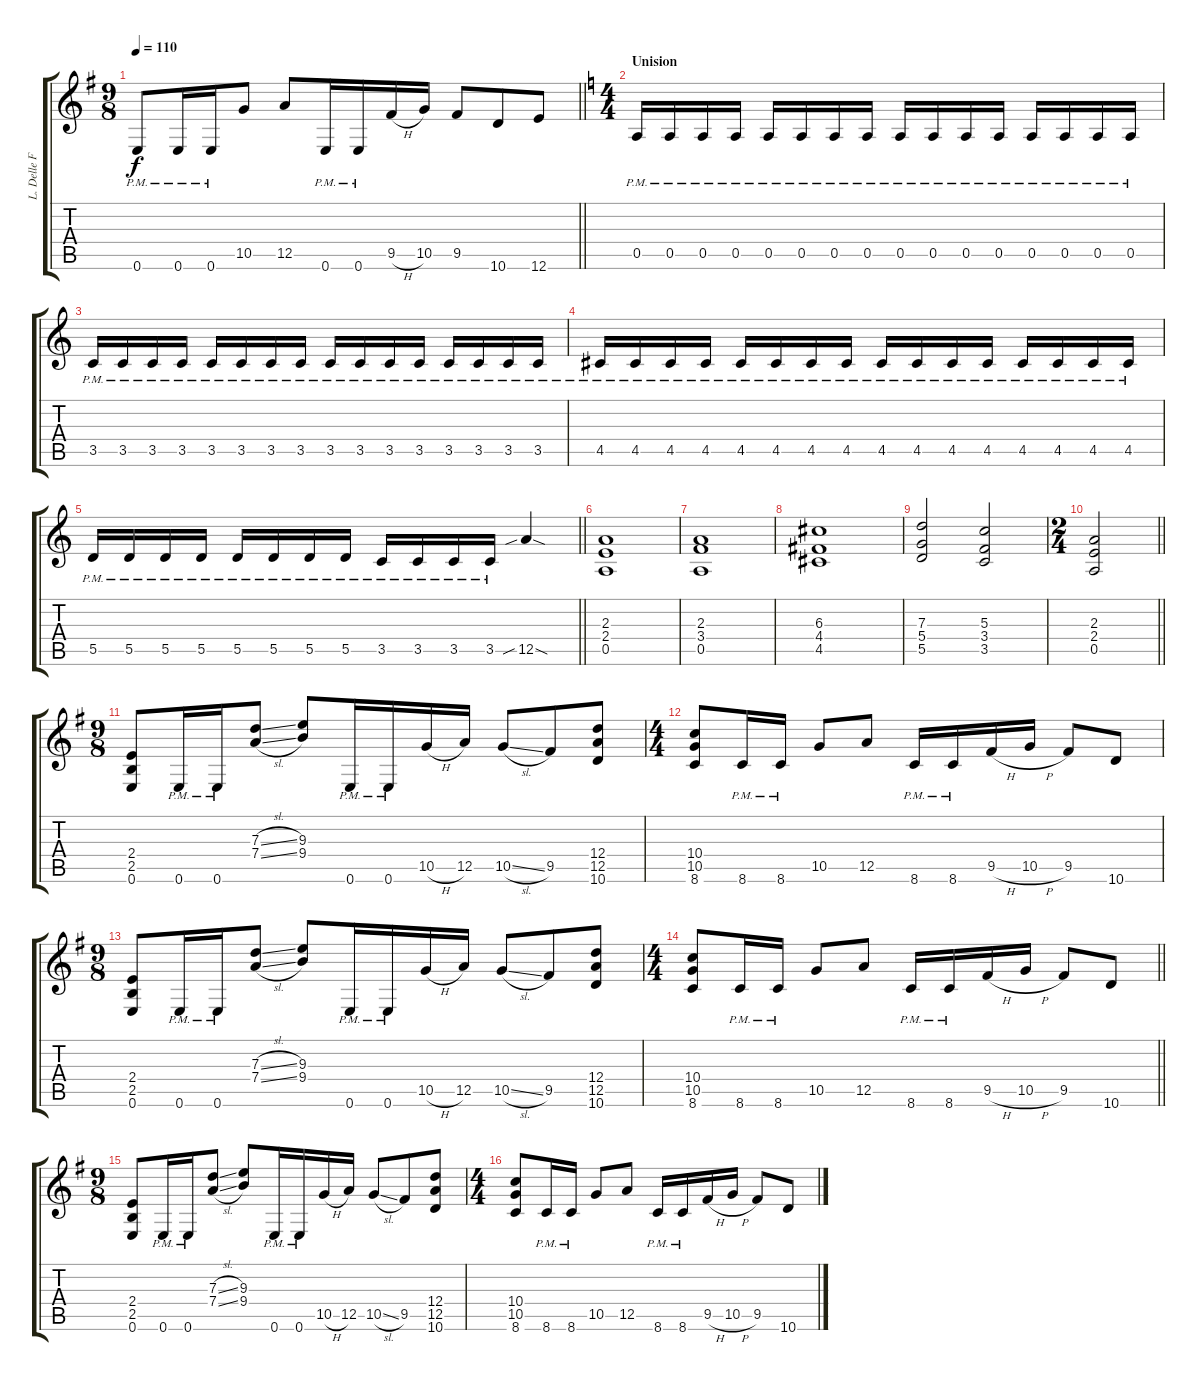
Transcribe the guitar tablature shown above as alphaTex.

\track ("L. Delle Fave (Dist. Guitar L)" "L. Delle F") {instrument overdrivenguitar}
\staff {score tabs}
\tuning (E4 B3 G3 D3 A2 E2) {hide}
\ts (9 8)
\tempo 110
\clef g2
\barLineRight lightlight
\ks eminor
0.6{pm}.8{dy f} 0.6{pm}.16 0.6{pm}.16 10.5.8 12.5.8 0.6{pm}.16 0.6{pm}.16 9.5{h}.16 10.5.16 9.5.8 10.6.8 12.6.8 |
\ts (4 4)
\section ("" "Unision")
\ks aminor
0.5{pm}.16{volume 8} 0.5{pm}.16 0.5{pm}.16 0.5{pm}.16 0.5{pm}.16 0.5{pm}.16 0.5{pm}.16 0.5{pm}.16 0.5{pm}.16 0.5{pm}.16 0.5{pm}.16 0.5{pm}.16 0.5{pm}.16 0.5{pm}.16 0.5{pm}.16 0.5{pm}.16 |
3.5{pm}.16 3.5{pm}.16 3.5{pm}.16 3.5{pm}.16 3.5{pm}.16 3.5{pm}.16 3.5{pm}.16 3.5{pm}.16 3.5{pm}.16 3.5{pm}.16 3.5{pm}.16 3.5{pm}.16 3.5{pm}.16 3.5{pm}.16 3.5{pm}.16 3.5{pm}.16 |
4.5{pm}.16 4.5{pm}.16 4.5{pm}.16 4.5{pm}.16 4.5{pm}.16 4.5{pm}.16 4.5{pm}.16 4.5{pm}.16 4.5{pm}.16 4.5{pm}.16 4.5{pm}.16 4.5{pm}.16 4.5{pm}.16 4.5{pm}.16 4.5{pm}.16 4.5{pm}.16 |
\barLineRight lightlight
5.5{pm}.16 5.5{pm}.16 5.5{pm}.16 5.5{pm}.16 5.5{pm}.16 5.5{pm}.16 5.5{pm}.16 5.5{pm}.16 3.5{pm}.16 3.5{pm}.16 3.5{pm}.16 3.5{pm}.16 12.5{sib sod}.4 |
(2.3 2.4 0.5).1{volume 12} |
(2.3 3.4 0.5).1 |
(6.3 4.4 4.5).1 |
(7.3 5.4 5.5).2 (5.3 3.4 3.5).2 |
\ts (2 4)
\barLineRight lightlight
(2.3 2.4 0.5).2{volume 8} |
\ts (9 8)
\ks eminor
(2.4 2.5 0.6).8{volume 12} 0.6{pm}.16 0.6{pm}.16 (7.3{sl} 7.4{sl}).8 (9.3 9.4).8 0.6{pm}.16 0.6{pm}.16 10.5{h}.16 12.5.16 10.5{sl}.8 9.5.8 (12.4 12.5 10.6).8 |
\ts (4 4)
(10.4 10.5 8.6).8 8.6{pm}.16 8.6{pm}.16 10.5.8 12.5.8 8.6{pm}.16 8.6{pm}.16 9.5{h}.16 10.5{h}.16 9.5.8 10.6.8 |
\ts (9 8)
(2.4 2.5 0.6).8 0.6{pm}.16 0.6{pm}.16 (7.3{sl} 7.4{sl}).8 (9.3 9.4).8 0.6{pm}.16 0.6{pm}.16 10.5{h}.16 12.5.16 10.5{sl}.8 9.5.8 (12.4 12.5 10.6).8 |
\ts (4 4)
\barLineRight lightlight
(10.4 10.5 8.6).8 8.6{pm}.16 8.6{pm}.16 10.5.8 12.5.8 8.6{pm}.16 8.6{pm}.16 9.5{h}.16 10.5{h}.16 9.5.8 10.6.8 |
\ts (9 8)
(2.4 2.5 0.6).8 0.6{pm}.16 0.6{pm}.16 (7.3{sl} 7.4{sl}).8 (9.3 9.4).8 0.6{pm}.16 0.6{pm}.16 10.5{h}.16 12.5.16 10.5{sl}.8 9.5.8 (12.4 12.5 10.6).8 |
\ts (4 4)
(10.4 10.5 8.6).8 8.6{pm}.16 8.6{pm}.16 10.5.8 12.5.8 8.6{pm}.16 8.6{pm}.16 9.5{h}.16 10.5{h}.16 9.5.8 10.6.8
